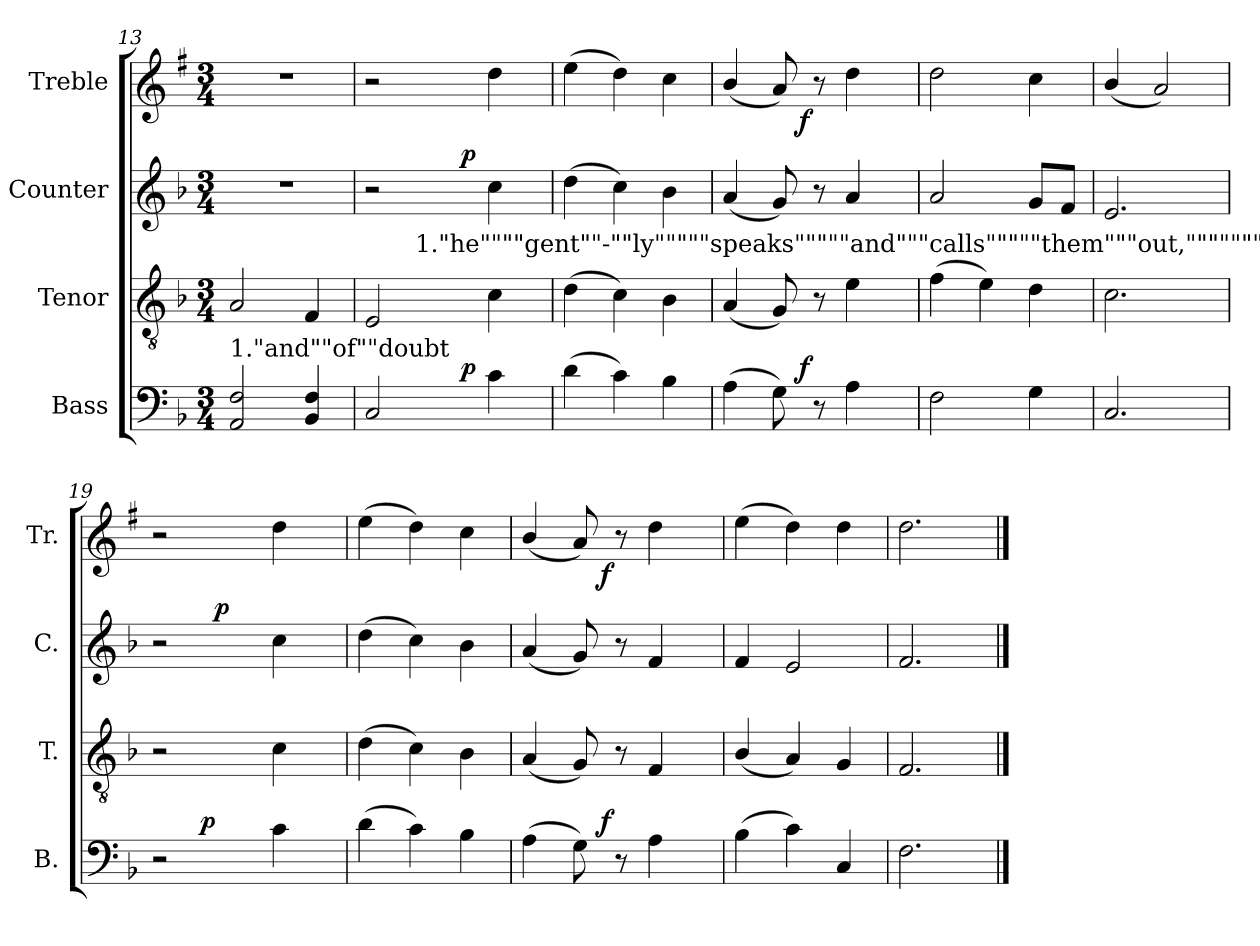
**kern	**dynam	**kern	**kern	**dynam	**kern	**dynam
*part4	*part4	*part3	*part2	*part2	*part1	*part1
*staff4	*staff4	*staff3	*staff2	*staff2	*staff1	*staff1
*I"Bass	*	*I"Tenor	*I"Counter	*	*I"Treble	*
*I'B.	*	*I'T.	*I'C.	*	*I'Tr.	*
!!LO:LB:g=z
*clefF4	*	*clefGv2	*clefG2	*	*clefG2	*
*ITrd7c12	*	*	*	*	*ITrd1c2	*
*k[b-]	*	*k[b-]	*k[b-]	*	*k[b-]	*
*F:	*	*F:	*F:	*	*F:	*
*M3/4	*	*M3/4	*M3/4	*	*M3/4	*
=13	=13	=13	=13	=13	=13	=13
!LO:TX:a:t=1."and""of""doubt	!	!	!	!	!	!
!LO:N:n=1:head=open	!	!LO:N:head=open	!LO:N:vis=1	!	!LO:N:vis=1	!
2AAA/ 2FF/	.	2A/	2.r	.	2.r	.
!LO:N:n=1:head=solid	!	!	!	!	!	!
!LO:N:n=2:head=solid	!	!LO:N:head=solid	!	!	!	!
4BBB-/ 4FF/	.	4F/	.	.	.	.
=14	=14	=14	=14	=14	=14	=14
!	!	!LO:N:head=open	!	!	!	!
*^	*	*^	*^	*	*	*
2CC/	4ryy	.	2E/	4ryy	2r	4ryy	.	2r	.
!	!	!	!	!LO:TX:a:t=1."he""""gent""-""ly"""""speaks"""""and"""calls"""""them"""out,""""""""""""""""""""he""""gent""-""ly""""""speaks"""""and""""calls""them"""out.	!	!	!	!	!
.	8ryy	.	.	2ryy	.	8ryy	.	.	.
.	32ryy	.	.	.	.	32ryy	.	.	.
!	!	!LO:DY:a	!	!	!	!	!LO:DY:a	!	!
.	4ryy	p	.	.	.	4ryy	p	.	.
4C\	.	.	4c\	.	4cc\	.	.	4cc\	.
.	16.ryy	.	.	.	.	16.ryy	.	.	.
=15	=15	=15	=15	=15	=15	=15	=15	=15	=15
!LO:N:head=solid	!	!	!LO:N:head=solid	!	!LO:N:head=solid	!	!	!LO:N:head=solid	!
*v	*v	*	*	*	*v	*v	*	*	*
*	*	*v	*v	*	*	*	*
(>4D\	.	(>4d\	(>4dd\	.	(>4dd>\	.
4C\)	.	4c\)	4cc\)	.	4cc\)	.
!LO:N:head=solid	!	!LO:N:head=solid	!LO:N:head=solid	!	!LO:N:head=solid	!
4BB-\	.	4B-\	4b-\	.	4b-\	.
=16	=16	=16	=16	=16	=16	=16
!LO:N:head=solid	!	!LO:N:head=solid	!LO:N:head=solid	!	!LO:N:head=solid	!
*^	*	*	*	*	*^	*
(>4AA\	4ryy	.	(<4A/	(<4a/	.	(<4a/	4ryy	.
8GG\)	16.ryy	.	8G/)	8g/)	.	8g/)	16.ryy	.
!	!	!LO:DY:a	!	!	!	!	!	!LO:DY:b
.	4ryy	f	.	.	.	.	4ryy	f
8rC	.	.	8rA	8ra	.	8ra	.	.
!LO:N:head=solid	!	!	!LO:N:head=solid	!LO:N:head=solid	!	!	!	!
4AA\	.	.	4e\	4a/	.	4cc\	.	.
.	8ryy	.	.	.	.	.	8ryy	.
.	32ryy	.	.	.	.	.	32ryy	.
=17	=17	=17	=17	=17	=17	=17	=17	=17
!	!	!	!LO:N:head=solid	!LO:N:head=open	!	!	!	!
*v	*v	*	*	*	*	*v	*v	*
2FF\	.	(>4f\	2a/	.	2cc\	.
!	!	!LO:N:head=solid	!	!	!	!
.	.	4e\)	.	.	.	.
!	!	!LO:N:head=solid	!	!	!LO:N:head=solid	!
4GG\	.	4d\	8g/L	.	4b-\	.
!	!	!	!LO:N:head=solid	!	!	!
.	.	.	8f/J	.	.	.
=18	=18	=18	=18	=18	=18	=18
!	!	!	!LO:N:head=open	!	!LO:N:head=solid	!
2.CC/	.	2.c\	2.e/	.	(<4a/	.
.	.	.	.	.	2g/)	.
=19	=19	=19	=19	=19	=19	=19
*^	*	*	*^	*	*	*
2r	8ryy	.	2r	2r	8.ryy	.	2r	.
.	32ryy	.	.	.	.	.	.	.
!	!	!LO:DY:a	!	!	!	!	!	!
.	2ryy	p	.	.	.	.	.	.
!	!	!	!	!	!	!LO:DY:a	!	!
.	.	.	.	.	2ryy	p	.	.
4C\	.	.	4c\	4cc\	.	.	4cc\	.
.	16.ryy	.	.	.	.	.	.	.
.	.	.	.	.	16ryy	.	.	.
=20	=20	=20	=20	=20	=20	=20	=20	=20
!LO:N:head=solid	!	!	!LO:N:head=solid	!LO:N:head=solid	!	!	!LO:N:head=solid	!
*v	*v	*	*	*v	*v	*	*	*
(>4D\	.	(>4d\	(>4dd\	.	(>4dd\	.
4C\)	.	4c\)	4cc\)	.	4cc\)	.
!LO:N:head=solid	!	!LO:N:head=solid	!LO:N:head=solid	!	!LO:N:head=solid	!
4BB-\	.	4B-\	4b-\	.	4b-\	.
=21	=21	=21	=21	=21	=21	=21
!LO:N:head=solid	!	!LO:N:head=solid	!LO:N:head=solid	!	!LO:N:head=solid	!
*^	*	*	*	*	*^	*
(>4AA\	4ryy	.	(<4A/	(<4a/	.	(<4a/	4ryy	.
8GG\)	16.ryy	.	8G/)	8g/)	.	8g/)	16.ryy	.
!	!	!LO:DY:a	!	!	!	!	!	!LO:DY:b
.	4ryy	f	.	.	.	.	4ryy	f
8rC	.	.	8rA	8ra	.	8ra	.	.
!LO:N:head=solid	!	!	!LO:N:head=solid	!LO:N:head=solid	!	!	!	!
4AA\	.	.	4F/	4f/	.	4cc\	.	.
.	8ryy	.	.	.	.	.	8ryy	.
.	32ryy	.	.	.	.	.	32ryy	.
=22	=22	=22	=22	=22	=22	=22	=22	=22
!LO:N:head=solid	!	!	!LO:N:head=solid	!LO:N:head=solid	!	!LO:N:head=solid	!	!
*v	*v	*	*	*	*	*v	*v	*
(>4BB-\	.	(<4B-/	4f/	.	(>4dd\	.
!	!	!LO:N:head=solid	!LO:N:head=open	!	!	!
4C\)	.	4A/)	2e/	.	4cc\)	.
4CC/	.	4G/	.	.	4cc\	.
=23	=23	=23	=23	=23	=23	=23
2.FF\	.	2.F/	2.f/	.	2.cc\	.
==	==	==	==	==	==	==
*-	*-	*-	*-	*-	*-	*-
